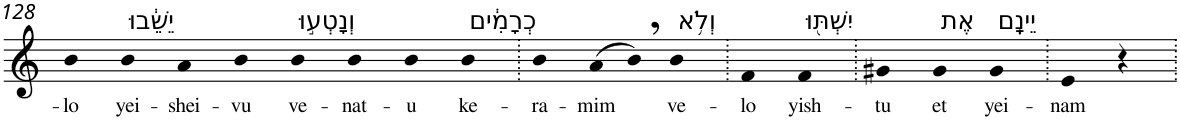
**kern	**text
*part1	*part1
*staff1	*staff1
*I"Piano	*
*I'Pno	*
!!LO:PB:g=z
*clefG2	*
*k[]	*
=128	=128
!	!LO:LY:b
4b	-lo
!LO:TX:a:t=יֵשֵׁ֔בוּ	!
!	!LO:LY:b
4b	yei-
!	!LO:LY:b
4a	-shei-
!	!LO:LY:b
4b	-vu
!LO:TX:a:t=וְנָטְע֣וּ	!
!	!LO:LY:b
4b	ve-
!	!LO:LY:b
4b	-nat-
!	!LO:LY:b
4b	-u
!LO:TX:a:t=כְרָמִ֔ים	!
!	!LO:LY:b
4b	ke-
=129.	=129.
!	!LO:LY:b
4b	-ra-
!	!LO:LY:b
(>8a	-mim
8b,)	.
!LO:TX:a:t=וְלֹ֥א	!
!	!LO:LY:b
4b	ve-
=130.	=130.
!	!LO:LY:b
4f	-lo
!LO:TX:a:t=יִשְׁתּ֖וּ	!
!	!LO:LY:b
4f	yish-
=131.	=131.
!	!LO:LY:b
4g#X	-tu
!LO:TX:a:t=אֶת	!
!	!LO:LY:b
4g#	et
!LO:TX:a:t=יֵינָֽם	!
!	!LO:LY:b
4g#	yei-
=132.	=132.
!	!LO:LY:b
4e	-nam
4r	.
=.	=.
*-	*-
